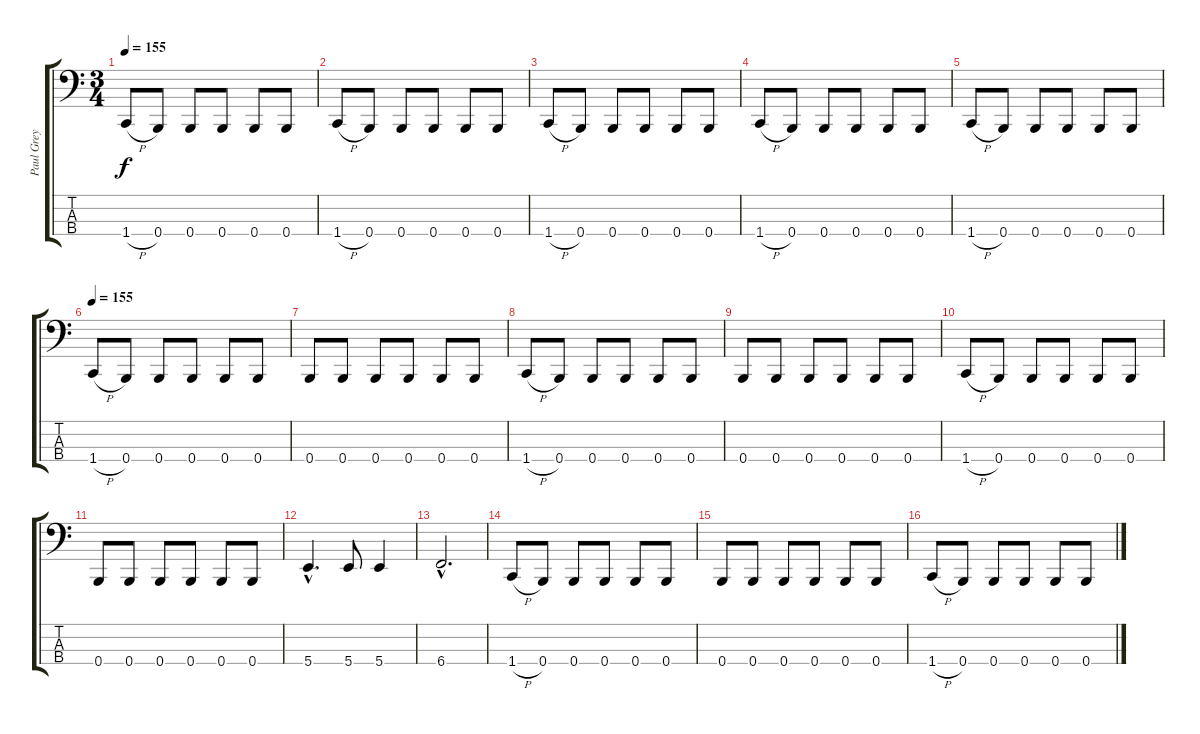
\track ("Paul Grey" "Paul Grey") {instrument electricbassfinger}
\staff {score tabs}
\tuning (E2 B1 Gb1 B0) {hide}
\ts (3 4)
\tempo 155
\clef f4
\ks c
1.4{h}.8{dy f} 0.4.8 0.4.8 0.4.8 0.4.8 0.4.8 |
1.4{h}.8 0.4.8 0.4.8 0.4.8 0.4.8 0.4.8 |
1.4{h}.8 0.4.8 0.4.8 0.4.8 0.4.8 0.4.8 |
1.4{h}.8 0.4.8 0.4.8 0.4.8 0.4.8 0.4.8 |
1.4{h}.8 0.4.8 0.4.8 0.4.8 0.4.8 0.4.8 |
\tempo 155
1.4{h}.8 0.4.8 0.4.8 0.4.8 0.4.8 0.4.8 |
0.4.8 0.4.8 0.4.8 0.4.8 0.4.8 0.4.8 |
1.4{h}.8 0.4.8 0.4.8 0.4.8 0.4.8 0.4.8 |
0.4.8 0.4.8 0.4.8 0.4.8 0.4.8 0.4.8 |
1.4{h}.8 0.4.8 0.4.8 0.4.8 0.4.8 0.4.8 |
0.4.8 0.4.8 0.4.8 0.4.8 0.4.8 0.4.8 |
5.4{hac}.4{d} 5.4.8 5.4.4 |
6.4{hac}.2{d} |
1.4{h}.8 0.4.8 0.4.8 0.4.8 0.4.8 0.4.8 |
0.4.8 0.4.8 0.4.8 0.4.8 0.4.8 0.4.8 |
1.4{h}.8 0.4.8 0.4.8 0.4.8 0.4.8 0.4.8
